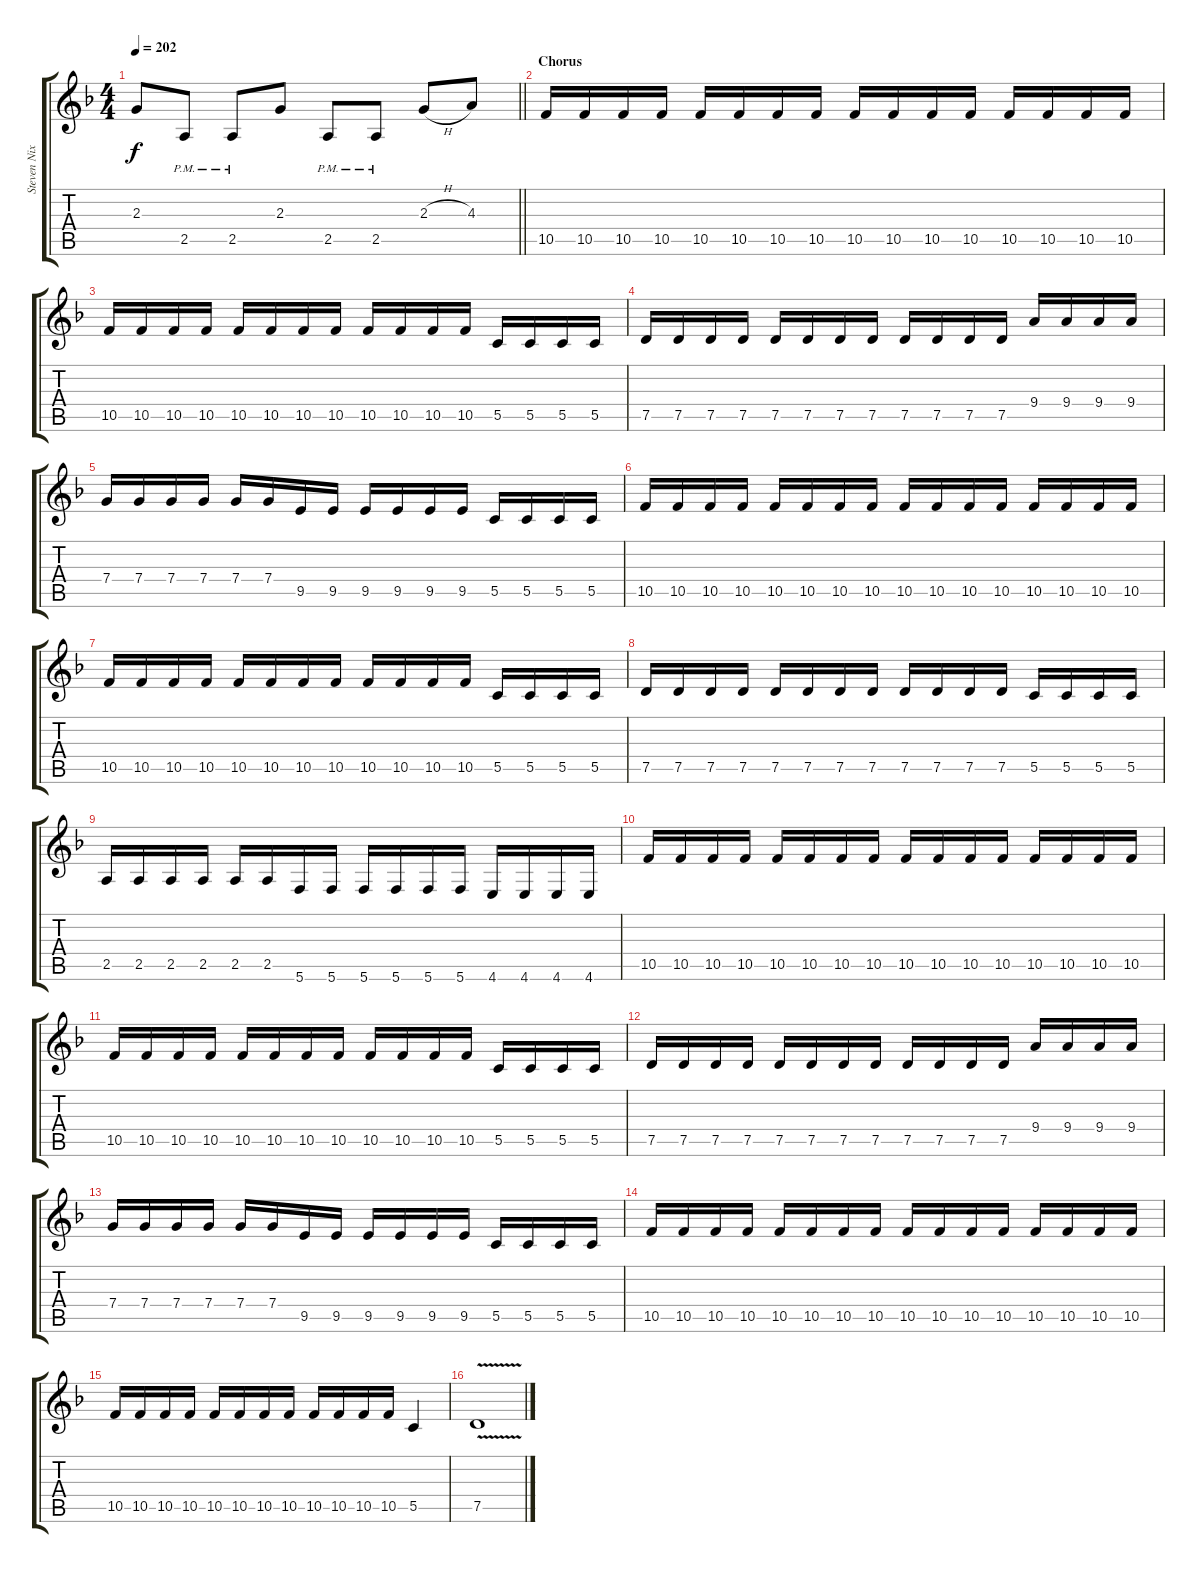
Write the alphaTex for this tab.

\track ("Steven Nixon" "Steven Nix") {instrument distortionguitar}
\staff {score tabs}
\tuning (D4 A3 F3 C3 G2 C2) {hide}
\ts (4 4)
\tempo 202
\clef g2
\barLineRight lightlight
\ks f
2.3.8{dy f} 2.5{pm}.8 2.5{pm}.8 2.3.8 2.5{pm}.8 2.5{pm}.8 2.3{h}.8 4.3.8 |
\section ("" "Chorus")
10.5.16 10.5.16 10.5.16 10.5.16 10.5.16 10.5.16 10.5.16 10.5.16 10.5.16 10.5.16 10.5.16 10.5.16 10.5.16 10.5.16 10.5.16 10.5.16 |
10.5.16 10.5.16 10.5.16 10.5.16 10.5.16 10.5.16 10.5.16 10.5.16 10.5.16 10.5.16 10.5.16 10.5.16 5.5.16 5.5.16 5.5.16 5.5.16 |
7.5.16 7.5.16 7.5.16 7.5.16 7.5.16 7.5.16 7.5.16 7.5.16 7.5.16 7.5.16 7.5.16 7.5.16 9.4.16 9.4.16 9.4.16 9.4.16 |
7.4.16 7.4.16 7.4.16 7.4.16 7.4.16 7.4.16 9.5.16 9.5.16 9.5.16 9.5.16 9.5.16 9.5.16 5.5.16 5.5.16 5.5.16 5.5.16 |
10.5.16 10.5.16 10.5.16 10.5.16 10.5.16 10.5.16 10.5.16 10.5.16 10.5.16 10.5.16 10.5.16 10.5.16 10.5.16 10.5.16 10.5.16 10.5.16 |
10.5.16 10.5.16 10.5.16 10.5.16 10.5.16 10.5.16 10.5.16 10.5.16 10.5.16 10.5.16 10.5.16 10.5.16 5.5.16 5.5.16 5.5.16 5.5.16 |
7.5.16 7.5.16 7.5.16 7.5.16 7.5.16 7.5.16 7.5.16 7.5.16 7.5.16 7.5.16 7.5.16 7.5.16 5.5.16 5.5.16 5.5.16 5.5.16 |
2.5.16 2.5.16 2.5.16 2.5.16 2.5.16 2.5.16 5.6.16 5.6.16 5.6.16 5.6.16 5.6.16 5.6.16 4.6.16 4.6.16 4.6.16 4.6.16 |
10.5.16 10.5.16 10.5.16 10.5.16 10.5.16 10.5.16 10.5.16 10.5.16 10.5.16 10.5.16 10.5.16 10.5.16 10.5.16 10.5.16 10.5.16 10.5.16 |
10.5.16 10.5.16 10.5.16 10.5.16 10.5.16 10.5.16 10.5.16 10.5.16 10.5.16 10.5.16 10.5.16 10.5.16 5.5.16 5.5.16 5.5.16 5.5.16 |
7.5.16 7.5.16 7.5.16 7.5.16 7.5.16 7.5.16 7.5.16 7.5.16 7.5.16 7.5.16 7.5.16 7.5.16 9.4.16 9.4.16 9.4.16 9.4.16 |
7.4.16 7.4.16 7.4.16 7.4.16 7.4.16 7.4.16 9.5.16 9.5.16 9.5.16 9.5.16 9.5.16 9.5.16 5.5.16 5.5.16 5.5.16 5.5.16 |
10.5.16 10.5.16 10.5.16 10.5.16 10.5.16 10.5.16 10.5.16 10.5.16 10.5.16 10.5.16 10.5.16 10.5.16 10.5.16 10.5.16 10.5.16 10.5.16 |
10.5.16 10.5.16 10.5.16 10.5.16 10.5.16 10.5.16 10.5.16 10.5.16 10.5.16 10.5.16 10.5.16 10.5.16 5.5.4 |
7.5{v}.1
